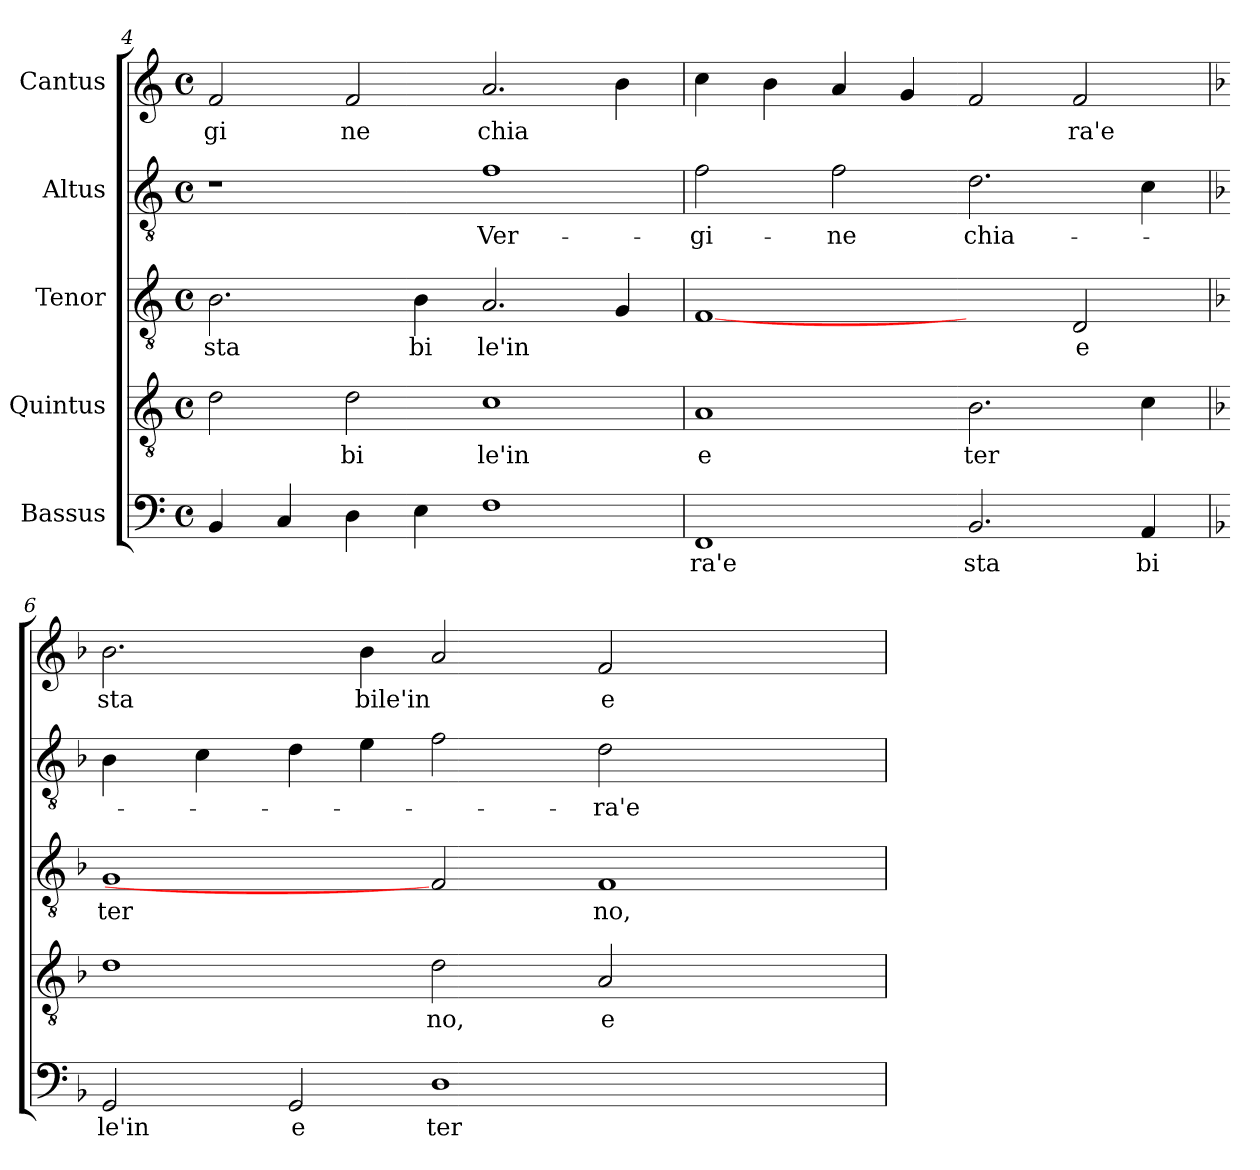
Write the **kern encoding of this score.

**kern	**text	**kern	**text	**kern	**text	**kern	**text	**kern	**text
*part5	*part5	*part4	*part4	*part3	*part3	*part2	*part2	*part1	*part1
*staff5	*staff5	*staff4	*staff4	*staff3	*staff3	*staff2	*staff2	*staff1	*staff1
*I"Bassus	*	*I"Quintus	*	*I"Tenor	*	*I"Altus	*	*I"Cantus	*
*clefF4	*	*clefGv2	*	*clefGv2	*	*clefGv2	*	*clefG2	*
*M4/4	*	*M4/4	*	*M4/4	*	*M4/4	*	*M4/4	*
*met(c)	*	*met(c)	*	*met(c)	*	*met(c)	*	*met(c)	*
=4	=4	=4	=4	=4	=4	=4	=4	=4	=4
!	!	!	!	!	!LO:LY:b:cj	!	!	!	!LO:LY:b:cj
4BB/	.	2d\	.	2.B\	sta	1r	.	2f/	gi
4C/	.	.	.	.	.	.	.	.	.
!	!	!	!LO:LY:b:cj	!	!	!	!	!	!LO:LY:b:cj
4D\	.	2d\	bi	.	.	.	.	2f/	ne
!	!	!	!	!	!LO:LY:b:cj	!	!	!	!
4E\	.	.	.	4B\	bi	.	.	.	.
!	!	!	!LO:LY:b:cj	!	!LO:LY:b	!	!LO:LY:b:cj	!	!LO:LY:b
1F	.	1c	le'in	2.A/	le'in	1f	Ver-	2.a/	chia
.	.	.	.	4G/	.	.	.	4b\	.
=5	=5	=5	=5	=5	=5	=5	=5	=5	=5
!	!LO:LY:b:cj	!	!LO:LY:b:cj	!	!	!	!LO:LY:b:cj	!	!
1FF	ra'e	1A	e	[1F	.	2f\	-gi-	4cc\	.
.	.	.	.	.	.	.	.	4b\	.
!	!	!	!	!	!	!	!LO:LY:b:cj	!	!
.	.	.	.	.	.	2f\	-ne	4a/	.
.	.	.	.	.	.	.	.	4g/	.
!	!LO:LY:b:cj	!	!LO:LY:b	!	!	!	!LO:LY:b	!	!
2.BB/	sta	2.B\	ter	2ryy	.	2.d\	chia-	2f/	.
!	!	!	!	!	!LO:LY:b:cj	!	!	!	!LO:LY:b:cj
.	.	.	.	2D/	e	.	.	2f/	ra'e
!	!LO:LY:b:cj	!	!	!	!	!	!	!	!
4AA/	bi	4c\	.	.	.	4c\	.	.	.
!!LO:LB:g=z
=6	=6	=6	=6	=6	=6	=6	=6	=6	=6
*k[b-]	*	*k[b-]	*	*k[b-]	*	*k[b-]	*	*k[b-]	*
*F:	*	*F:	*	*F:	*	*F:	*	*F:	*
!	!LO:LY:b:cj	!	!	!	!LO:LY:b:cj	!	!	!	!LO:LY:b:cj
*^	*	*	*	*	*	*^	*	*	*
2GG/	4ryy	le'in	1d	.	1G	ter	4B-\	8ryy	.	2.b-\	sta
.	.	.	.	.	.	.	.	1ryy	.	.	.
.	16.ryy	.	.	.	.	.	4c\	.	.	.	.
.	1ryy	.	.	.	.	.	.	.	.	.	.
!	!	!LO:LY:b:cj	!	!	!	!	!	!	!	!	!
2GG/	.	e	.	.	.	.	4d\	.	.	.	.
!	!	!	!	!	!	!	!	!	!	!	!LO:LY:b
.	.	.	.	.	.	.	4e\	.	.	4b-\	bile'in
!	!	!LO:LY:b:cj	!	!LO:LY:b:cj	!	!	!	!	!	!	!
1D	.	ter	2d\	no,	2F]	.	2f\	.	.	2a/	.
.	.	.	.	.	.	.	.	1ryy	.	.	.
.	1ryy	.	.	.	.	.	.	.	.	.	.
!	!	!	!	!LO:LY:b:cj	!	!LO:LY:b:cj	!	!	!LO:LY:b:cj	!	!LO:LY:b:cj
.	.	.	2A/	e	1F	no,	2d\	.	-ra'e	2f/	e
2ryy	.	.	2ryy	.	.	.	2ryy	.	.	2ryy	.
.	.	.	.	.	.	.	.	4.ryy	.	.	.
.	8ryy	.	.	.	.	.	.	.	.	.	.
.	32ryy	.	.	.	.	.	.	.	.	.	.
*v	*v	*	*	*	*	*	*v	*v	*	*	*
=	=	=	=	=	=	=	=	=	=
*-	*-	*-	*-	*-	*-	*-	*-	*-	*-
